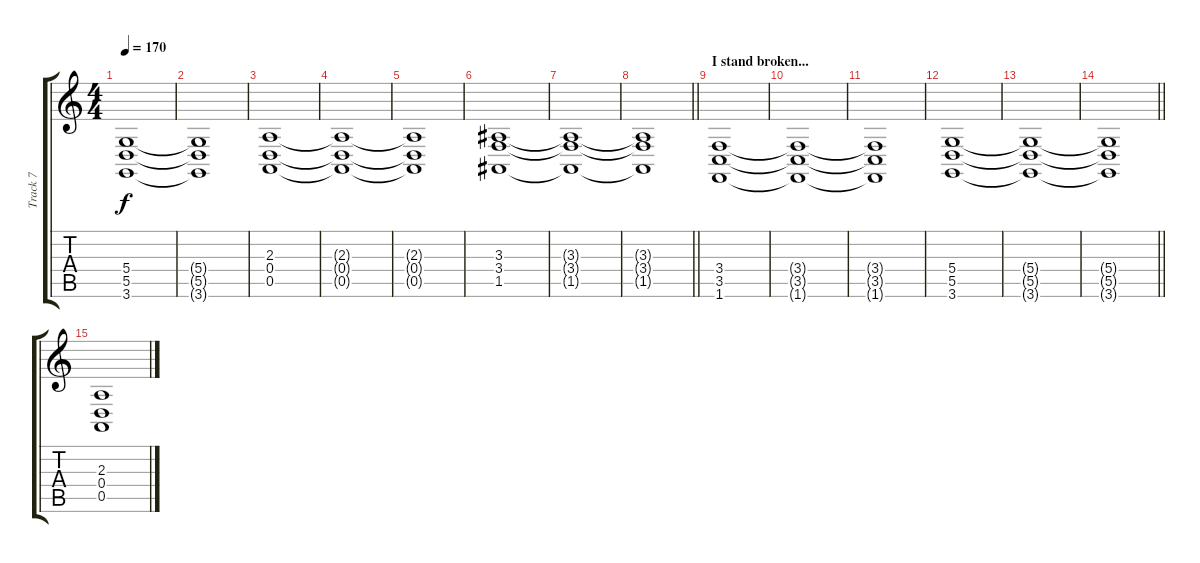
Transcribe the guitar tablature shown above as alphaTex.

\track ("Track 7" "Track 7") {instrument stringensemble1}
\staff {score tabs}
\tuning (E4 B3 G3 D3 A2 E2) {hide}
\ts (4 4)
\tempo 170
\clef g2
\ks c
(5.4{t} 5.5{t} 3.6{t}).1{dy f} |
(5.4{t} 5.5{t} 3.6{t}).1 |
(2.3 0.4 0.5).1 |
(2.3{t} 0.4{t} 0.5{t}).1 |
(2.3{t} 0.4{t} 0.5{t}).1 |
(3.3 3.4 1.5).1 |
(3.3{t} 3.4{t} 1.5{t}).1 |
\barLineRight lightlight
(3.3{t} 3.4{t} 1.5{t}).1 |
\section ("" "I stand broken...")
(3.4 3.5 1.6).1 |
(3.4{t} 3.5{t} 1.6{t}).1 |
(3.4{t} 3.5{t} 1.6{t}).1 |
(5.4 5.5 3.6).1 |
(5.4{t} 5.5{t} 3.6{t}).1 |
\barLineRight lightlight
(5.4{t} 5.5{t} 3.6{t}).1 |
(2.3 0.4 0.5).1
